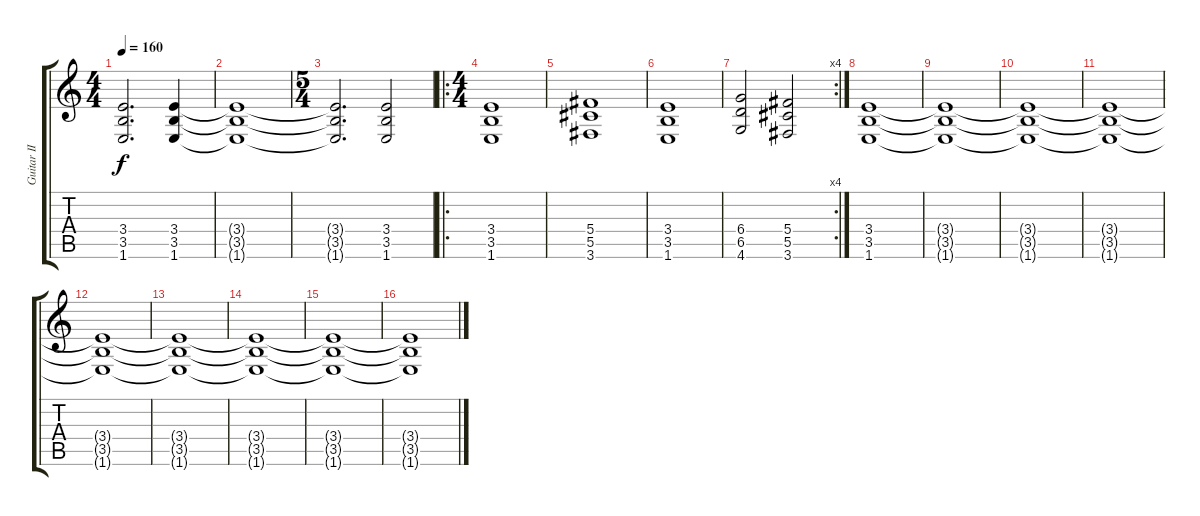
\track ("Guitar II" "Guitar II") {instrument distortionguitar}
\staff {score tabs}
\tuning (Eb4 Bb3 Gb3 Db3 Ab2 Eb2) {hide}
\ts (4 4)
\tempo 160
\clef g2
\ks c
(3.4{t} 3.5{t} 1.6{t}).2{d dy f} (3.4 3.5 1.6).4 |
(3.4{t} 3.5{t} 1.6{t}).1 |
\ts (5 4)
(3.4{t} 3.5{t} 1.6{t}).2{d} (3.4 3.5 1.6).2 |
\ro
\ts (4 4)
(3.4 3.5 1.6).1 |
(5.4 5.5 3.6).1 |
(3.4 3.5 1.6).1 |
\rc 4
(6.4 6.5 4.6).2 (5.4 5.5 3.6).2 |
(3.4 3.5 1.6).1 |
(3.4{t} 3.5{t} 1.6{t}).1 |
(3.4{t} 3.5{t} 1.6{t}).1 |
(3.4{t} 3.5{t} 1.6{t}).1 |
(3.4{t} 3.5{t} 1.6{t}).1 |
(3.4{t} 3.5{t} 1.6{t}).1 |
(3.4{t} 3.5{t} 1.6{t}).1 |
(3.4{t} 3.5{t} 1.6{t}).1 |
(3.4{t} 3.5{t} 1.6{t}).1
